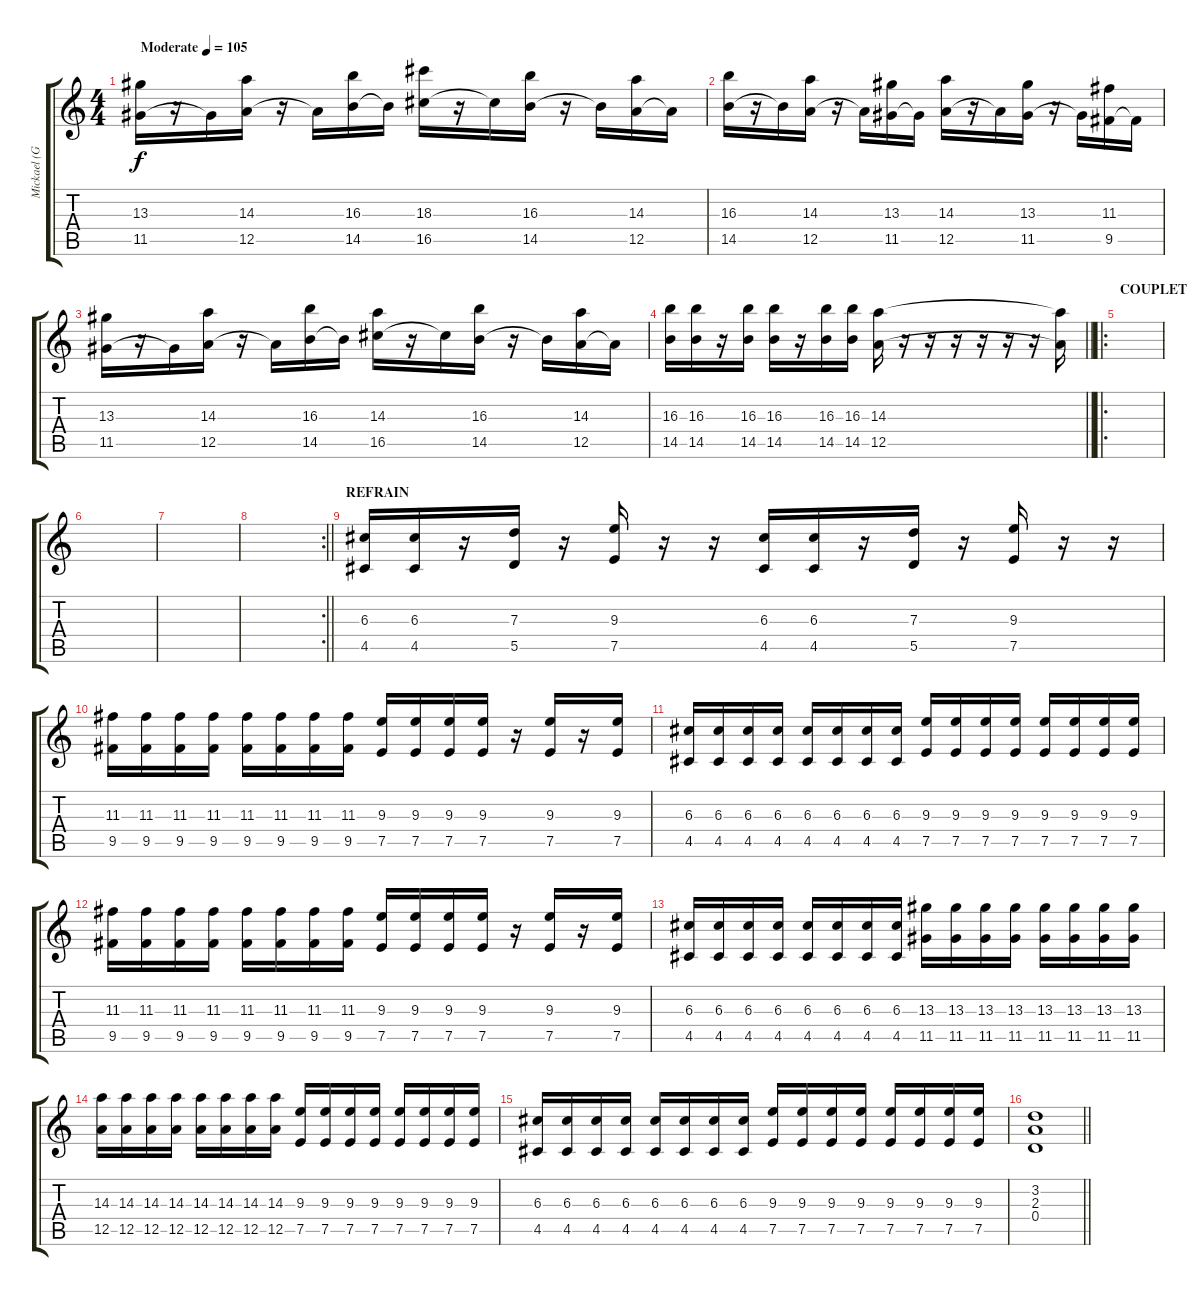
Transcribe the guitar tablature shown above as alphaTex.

\track ("Mickael (Guitare_01)" "Mickael (G") {instrument overdrivenguitar}
\staff {score tabs}
\tuning (E4 B3 G3 D3 A2 E2) {hide}
\ts (4 4)
\tempo (105 "Moderate")
\clef g2
\ks c
(13.3 11.5).16{dy f instrument overdrivenguitar} r.16 11.5{t}.16 (14.3 12.5).16 r.16 12.5{t}.16 (16.3 14.5).16 14.5{t}.16 (18.3 16.5).16 r.16 16.5{t}.16 (16.3 14.5).16 r.16 14.5{t}.16 (14.3 12.5).16 12.5{t}.16 |
(16.3 14.5).16 r.16 14.5{t}.16 (14.3 12.5).16 r.16 12.5{t}.16 (13.3 11.5).16 11.5{t}.16 (14.3 12.5).16 r.16 12.5{t}.16 (13.3 11.5).16 r.16 11.5{t}.16 (11.3 9.5).16 9.5{t}.16 |
(13.3 11.5).16 r.16 11.5{t}.16 (14.3 12.5).16 r.16 12.5{t}.16 (16.3 14.5).16 14.5{t}.16 (14.3 16.5).16 r.16 16.5{t}.16 (16.3 14.5).16 r.16 14.5{t}.16 (14.3 12.5).16 12.5{t}.16 |
\barLineRight lightlight
(16.3 14.5).16 (16.3 14.5).16 r.16 (16.3 14.5).16 (16.3 14.5).16 r.16 (16.3 14.5).16 (16.3 14.5).16 (14.3 12.5).16 r.16 r.16 r.16 r.16 r.16 r.16 (14.3{t} 12.5{t}).16 |
\ro
\section ("" "COUPLET")
|
|
|
\rc 2
\barLineRight lightlight
|
\section ("" "REFRAIN")
(6.3 4.5).16 (6.3 4.5).16 r.16 (7.3 5.5).16 r.16 (9.3 7.5).16 r.16 r.16 (6.3 4.5).16 (6.3 4.5).16 r.16 (7.3 5.5).16 r.16 (9.3 7.5).16 r.16 r.16 |
(11.3 9.5).16 (11.3 9.5).16 (11.3 9.5).16 (11.3 9.5).16 (11.3 9.5).16 (11.3 9.5).16 (11.3 9.5).16 (11.3 9.5).16 (9.3 7.5).16 (9.3 7.5).16 (9.3 7.5).16 (9.3 7.5).16 r.16 (9.3 7.5).16 r.16 (9.3 7.5).16 |
(6.3 4.5).16 (6.3 4.5).16 (6.3 4.5).16 (6.3 4.5).16 (6.3 4.5).16 (6.3 4.5).16 (6.3 4.5).16 (6.3 4.5).16 (9.3 7.5).16 (9.3 7.5).16 (9.3 7.5).16 (9.3 7.5).16 (9.3 7.5).16 (9.3 7.5).16 (9.3 7.5).16 (9.3 7.5).16 |
(11.3 9.5).16 (11.3 9.5).16 (11.3 9.5).16 (11.3 9.5).16 (11.3 9.5).16 (11.3 9.5).16 (11.3 9.5).16 (11.3 9.5).16 (9.3 7.5).16 (9.3 7.5).16 (9.3 7.5).16 (9.3 7.5).16 r.16 (9.3 7.5).16 r.16 (9.3 7.5).16 |
(6.3 4.5).16 (6.3 4.5).16 (6.3 4.5).16 (6.3 4.5).16 (6.3 4.5).16 (6.3 4.5).16 (6.3 4.5).16 (6.3 4.5).16 (13.3 11.5).16 (13.3 11.5).16 (13.3 11.5).16 (13.3 11.5).16 (13.3 11.5).16 (13.3 11.5).16 (13.3 11.5).16 (13.3 11.5).16 |
(14.3 12.5).16 (14.3 12.5).16 (14.3 12.5).16 (14.3 12.5).16 (14.3 12.5).16 (14.3 12.5).16 (14.3 12.5).16 (14.3 12.5).16 (9.3 7.5).16 (9.3 7.5).16 (9.3 7.5).16 (9.3 7.5).16 (9.3 7.5).16 (9.3 7.5).16 (9.3 7.5).16 (9.3 7.5).16 |
(6.3 4.5).16 (6.3 4.5).16 (6.3 4.5).16 (6.3 4.5).16 (6.3 4.5).16 (6.3 4.5).16 (6.3 4.5).16 (6.3 4.5).16 (9.3 7.5).16 (9.3 7.5).16 (9.3 7.5).16 (9.3 7.5).16 (9.3 7.5).16 (9.3 7.5).16 (9.3 7.5).16 (9.3 7.5).16 |
\barLineRight lightlight
(3.2 2.3 0.4).1
